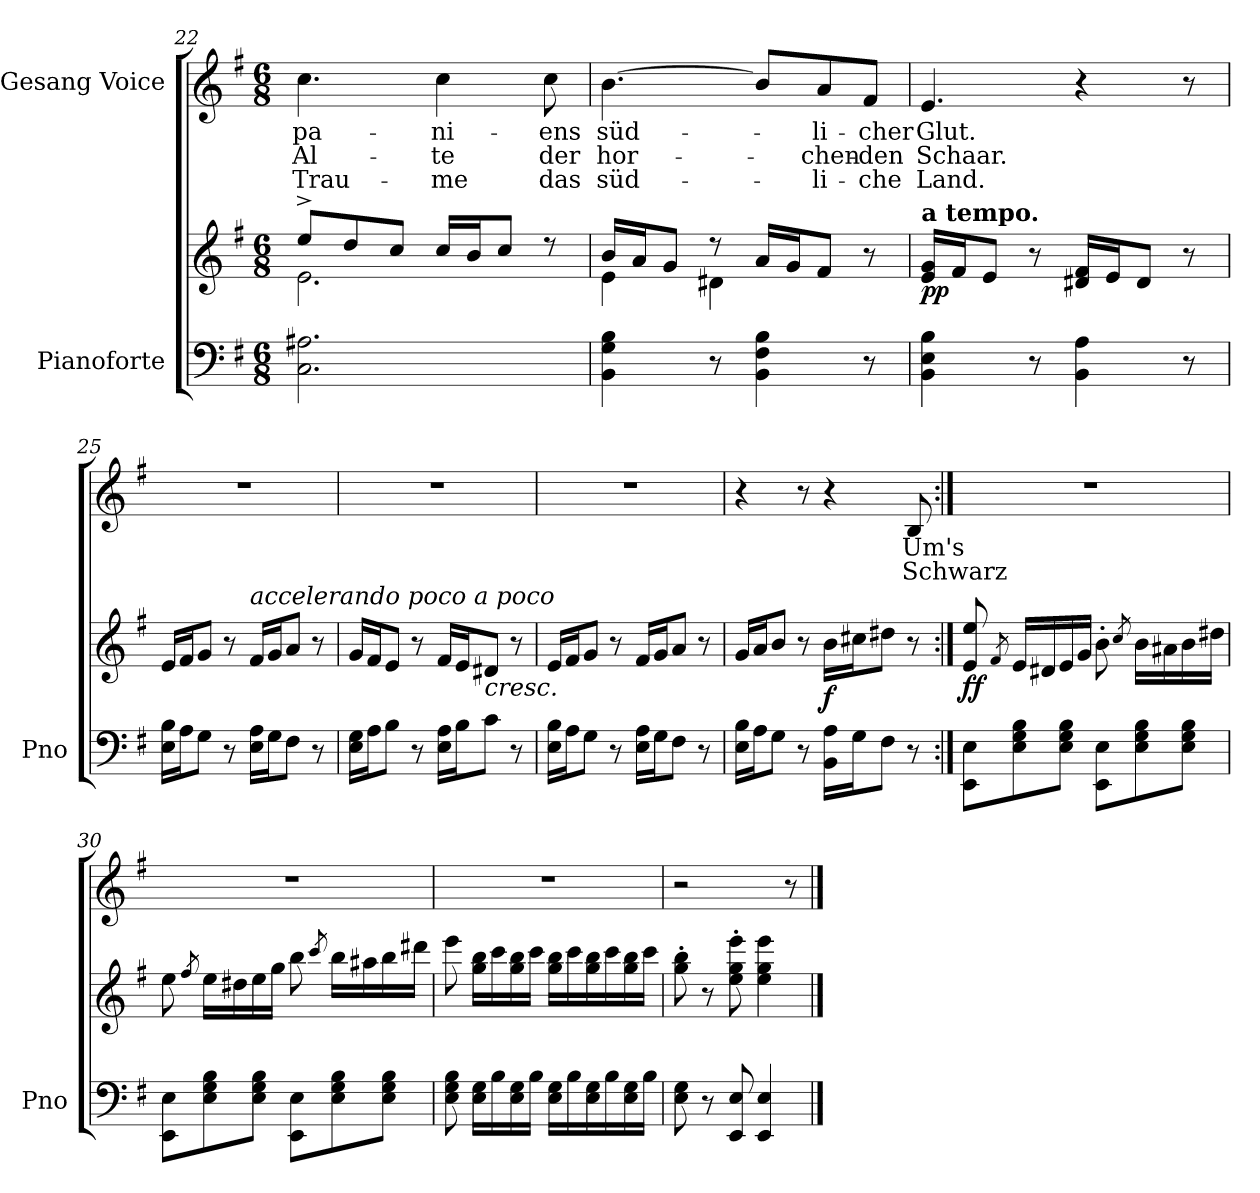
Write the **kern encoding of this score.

**kern	**kern	**dynam	**kern	**text	**text	**text
*part2	*part2	*part2	*part1	*part1	*part1	*part1
*staff3	*staff2	*staff2/3	*staff1	*staff1	*staff1	*staff1
*I"Pianoforte	*	*	*I"Gesang Voice	*	*	*
*I'Pno	*	*	*	*	*	*
*clefF4	*clefG2	*	*clefG2	*	*	*
*k[f#]	*k[f#]	*	*k[f#]	*	*	*
*M6/8	*M6/8	*	*M6/8	*	*	*
=22	=22	=22	=22	=22	=22	=22
*	*^	*	*	*	*	*
2.C\ 2.A#X\	8ee^/L	2.e\	.	4.cc\	-pa-	Al-	Trau-
.	8dd/	.	.	.	.	.	.
.	8cc/J	.	.	.	.	.	.
.	16cc/LL	.	.	4cc\	-ni-	-te	-me
.	16b/J	.	.	.	.	.	.
.	8cc/J	.	.	.	.	.	.
.	8r	.	.	8cc\	-ens	der	das
=23	=23	=23	=23	=23	=23	=23	=23
4BB\ 4G\ 4B\	16b/LL	4e\	.	[4.b\	süd-	hor-	süd-
.	16a/J	.	.	.	.	.	.
.	8g/J	.	.	.	.	.	.
8r	8r	4d#X\	.	.	.	.	.
4BB\ 4F#\ 4B\	16a/LL	.	.	8b/L]	.	.	.
.	16g/J	.	.	.	.	.	.
.	8f#/J	4ryy	.	8a/	-li-	-chen-	-li-
8r	8r	.	.	8f#/J	-cher	-den	-che
*	*v	*v	*	*	*	*	*
=24	=24	=24	=24	=24	=24	=24
!	!LO:TX:a:B:t=a tempo.	!	!	!	!	!
!	!	!LO:DY:b	!	!	!	!
4BB\ 4E\ 4B\	16e/ 16g/LL	pp	4.e/	Glut.	Schaar.	Land.
.	16f#/J	.	.	.	.	.
.	8e/J	.	.	.	.	.
8r	8r	.	.	.	.	.
4BB\ 4A\	16d#X/ 16f#/LL	.	4r	.	.	.
.	16e/J	.	.	.	.	.
.	8d#/J	.	.	.	.	.
8r	8r	.	8r	.	.	.
=25	=25	=25	=25	=25	=25	=25
16E\ 16B\LL	16e/LL	.	2.r	.	.	.
16A\J	16f#/J	.	.	.	.	.
8G\J	8g/J	.	.	.	.	.
8r	8r	.	.	.	.	.
!	!LO:TX:a:i:t=accelerando poco a poco	!	!	!	!	!
16E\ 16A\LL	16f#/LL	.	.	.	.	.
16G\J	16g/J	.	.	.	.	.
8F#\J	8a/J	.	.	.	.	.
8r	8r	.	.	.	.	.
=26	=26	=26	=26	=26	=26	=26
16E\ 16G\LL	16g/LL	.	2.r	.	.	.
16A\J	16f#/J	.	.	.	.	.
8B\J	8e/J	.	.	.	.	.
8r	8r	.	.	.	.	.
16E\ 16A\LL	16f#/LL	.	.	.	.	.
16B\J	16e/J	.	.	.	.	.
!	!LO:TX:b:i:t=cresc.	!	!	!	!	!
8c\J	8d#X/J	.	.	.	.	.
8r	8r	.	.	.	.	.
=27	=27	=27	=27	=27	=27	=27
16E\ 16B\LL	16e/LL	.	2.r	.	.	.
16A\J	16f#/J	.	.	.	.	.
8G\J	8g/J	.	.	.	.	.
8r	8r	.	.	.	.	.
16E\ 16A\LL	16f#/LL	.	.	.	.	.
16G\J	16g/J	.	.	.	.	.
8F#\J	8a/J	.	.	.	.	.
8r	8r	.	.	.	.	.
=28	=28	=28	=28	=28	=28	=28
16E\ 16B\LL	16g/LL	.	4r	.	.	.
16A\J	16a/J	.	.	.	.	.
8G\J	8b/J	.	.	.	.	.
8r	8r	.	8r	.	.	.
!	!	!LO:DY:b	!	!	!	!
16BB\ 16A\LL	16b\LL	f	4r	.	.	.
16G\J	16cc#X\J	.	.	.	.	.
8F#\J	8dd#X\J	.	.	.	.	.
8r	8r	.	8B/	Um's	Schwarz -	.
=29:|!	=29:|!	=29:|!	=29:|!	=29:|!	=29:|!	=29:|!
!	!	!LO:DY:b	!	!	!	!
8EE\ 8E\L	8e/ 8ee/	ff	2.r	.	.	.
.	8qf#/	.	.	.	.	.
8E\ 8G\ 8B\	16e/LL	.	.	.	.	.
.	16d#X/	.	.	.	.	.
8E\ 8G\ 8B\J	16e/	.	.	.	.	.
.	16g/JJ	.	.	.	.	.
8EE\ 8E\L	8b'\	.	.	.	.	.
.	8qcc/	.	.	.	.	.
8E\ 8G\ 8B\	16b\LL	.	.	.	.	.
.	16a#X\	.	.	.	.	.
8E\ 8G\ 8B\J	16b\	.	.	.	.	.
.	16dd#X\JJ	.	.	.	.	.
=30	=30	=30	=30	=30	=30	=30
8EE\ 8E\L	8ee\	.	2.r	.	.	.
.	8qff#/	.	.	.	.	.
8E\ 8G\ 8B\	16ee\LL	.	.	.	.	.
.	16dd#X\	.	.	.	.	.
8E\ 8G\ 8B\J	16ee\	.	.	.	.	.
.	16gg\JJ	.	.	.	.	.
8EE\ 8E\L	8bb\	.	.	.	.	.
.	8qccc/	.	.	.	.	.
8E\ 8G\ 8B\	16bb\LL	.	.	.	.	.
.	16aa#X\	.	.	.	.	.
8E\ 8G\ 8B\J	16bb\	.	.	.	.	.
.	16ddd#X\JJ	.	.	.	.	.
=31	=31	=31	=31	=31	=31	=31
8E\ 8G\ 8B\	8eee\	.	2.r	.	.	.
16E\ 16G\LL	16gg\ 16bb\LL	.	.	.	.	.
16B\	16ccc\	.	.	.	.	.
16E\ 16G\	16gg\ 16bb\	.	.	.	.	.
16B\JJ	16ccc\JJ	.	.	.	.	.
16E\ 16G\LL	16gg\ 16bb\LL	.	.	.	.	.
16B\	16ccc\	.	.	.	.	.
16E\ 16G\	16gg\ 16bb\	.	.	.	.	.
16B\	16ccc\	.	.	.	.	.
16E\ 16G\	16gg\ 16bb\	.	.	.	.	.
16B\JJ	16ccc\JJ	.	.	.	.	.
=32	=32	=32	=32	=32	=32	=32
8E\ 8G\	8gg\' 8bb\'	.	2r	.	.	.
8r	8r	.	.	.	.	.
8EE/ 8E/	8ee\' 8gg\' 8eee\'	.	.	.	.	.
4EE/ 4E/	4ee\ 4gg\ 4eee\	.	.	.	.	.
.	.	.	8r	.	.	.
==	==	==	==	==	==	==
*-	*-	*-	*-	*-	*-	*-
